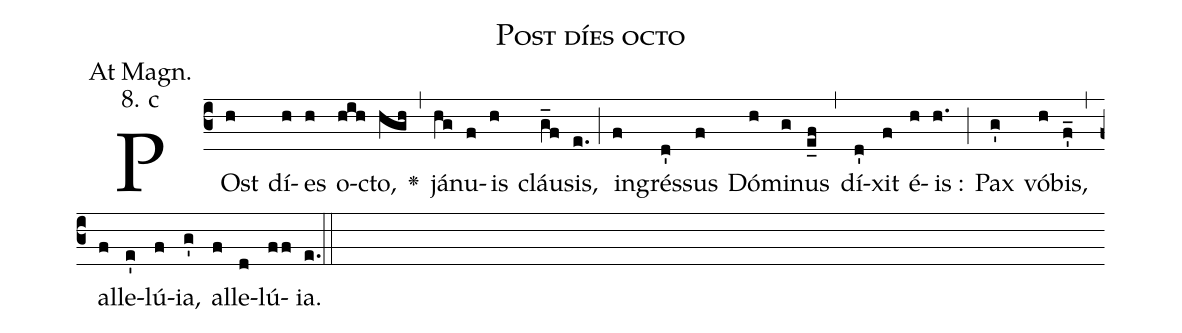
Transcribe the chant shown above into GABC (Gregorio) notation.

name: Post díes octo;
office-part: Magnificat Antiphon;
mode: 8c;
annotation: At Magn.;
annotation: 8. c;
def-m1:}{\greseteolcustos{manual}{;
def-m2:\ifx\breakbeforeEuouae\undefined\else;
def-m3:\fi}\ifx\noeuouae\undefined\def\noeuouae{F}\fi\if\noeuouae F{;
def-m4:}\fi;
%%
% The syntax in this part is called gabc. Please refer to http://home.gna.org/gregorio/gabc/#basis

(c3)POst(h) dí(h)es(h) o(hih)cto,(hgh) <v>\greheightstar</v>(,)
já(hg)nu(f)is(h) cláu(g_f)sis,(e.) (;)
in(f)grés(d')sus(f) Dó(h)mi(g)nus(e_f) (,)
dí(d')xit(f) é(h)is :(h.) (;)
Pax(g') vó(h)bis,(f'_) (,)
al(f)le(e')lú(f)ia,(g') al(f)le(d)lú(ff[em1])ia.(e.) (::[em2]z[em3])

E(h) u(h) o(f) u(h) a(i) e.(h.) (::[em4])
